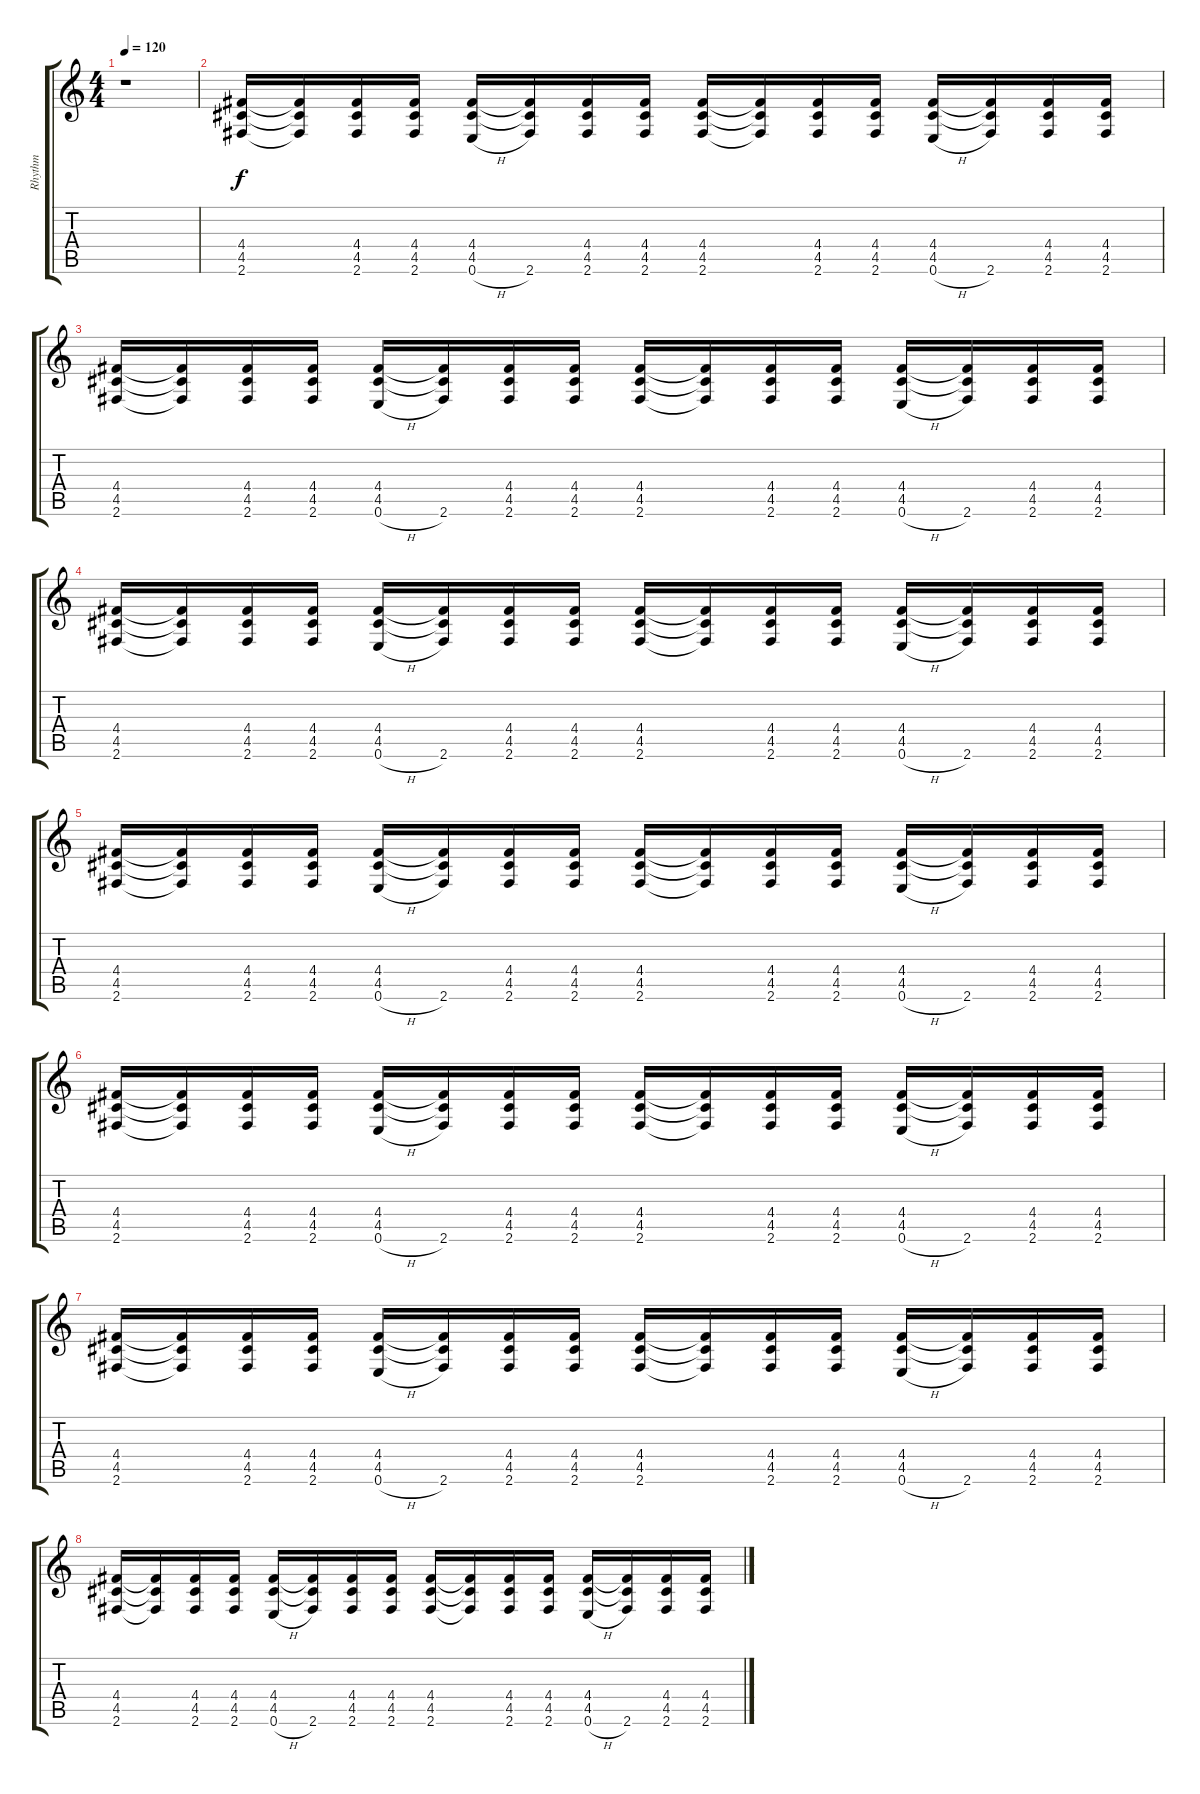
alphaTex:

\track ("Rhythm" "Rhythm") {instrument distortionguitar}
\staff {score tabs}
\tuning (E4 B3 G3 D3 A2 E2) {hide}
\ts (4 4)
\tempo 120
\clef g2
\ks c
r.1{dy f instrument distortionguitar} |
(4.4 4.5 2.6).16 (4.4{t} 4.5{t} 2.6{t}).16 (4.4 4.5 2.6).16 (4.4 4.5 2.6).16 (4.4 4.5 0.6{h}).16 (4.4{t} 4.5{t} 2.6).16 (4.4 4.5 2.6).16 (4.4 4.5 2.6).16 (4.4 4.5 2.6).16 (4.4{t} 4.5{t} 2.6{t}).16 (4.4 4.5 2.6).16 (4.4 4.5 2.6).16 (4.4 4.5 0.6{h}).16 (4.4{t} 4.5{t} 2.6).16 (4.4 4.5 2.6).16 (4.4 4.5 2.6).16 |
(4.4 4.5 2.6).16 (4.4{t} 4.5{t} 2.6{t}).16 (4.4 4.5 2.6).16 (4.4 4.5 2.6).16 (4.4 4.5 0.6{h}).16 (4.4{t} 4.5{t} 2.6).16 (4.4 4.5 2.6).16 (4.4 4.5 2.6).16 (4.4 4.5 2.6).16 (4.4{t} 4.5{t} 2.6{t}).16 (4.4 4.5 2.6).16 (4.4 4.5 2.6).16 (4.4 4.5 0.6{h}).16 (4.4{t} 4.5{t} 2.6).16 (4.4 4.5 2.6).16 (4.4 4.5 2.6).16 |
(4.4 4.5 2.6).16 (4.4{t} 4.5{t} 2.6{t}).16 (4.4 4.5 2.6).16 (4.4 4.5 2.6).16 (4.4 4.5 0.6{h}).16 (4.4{t} 4.5{t} 2.6).16 (4.4 4.5 2.6).16 (4.4 4.5 2.6).16 (4.4 4.5 2.6).16 (4.4{t} 4.5{t} 2.6{t}).16 (4.4 4.5 2.6).16 (4.4 4.5 2.6).16 (4.4 4.5 0.6{h}).16 (4.4{t} 4.5{t} 2.6).16 (4.4 4.5 2.6).16 (4.4 4.5 2.6).16 |
(4.4 4.5 2.6).16 (4.4{t} 4.5{t} 2.6{t}).16 (4.4 4.5 2.6).16 (4.4 4.5 2.6).16 (4.4 4.5 0.6{h}).16 (4.4{t} 4.5{t} 2.6).16 (4.4 4.5 2.6).16 (4.4 4.5 2.6).16 (4.4 4.5 2.6).16 (4.4{t} 4.5{t} 2.6{t}).16 (4.4 4.5 2.6).16 (4.4 4.5 2.6).16 (4.4 4.5 0.6{h}).16 (4.4{t} 4.5{t} 2.6).16 (4.4 4.5 2.6).16 (4.4 4.5 2.6).16 |
(4.4 4.5 2.6).16 (4.4{t} 4.5{t} 2.6{t}).16 (4.4 4.5 2.6).16 (4.4 4.5 2.6).16 (4.4 4.5 0.6{h}).16 (4.4{t} 4.5{t} 2.6).16 (4.4 4.5 2.6).16 (4.4 4.5 2.6).16 (4.4 4.5 2.6).16 (4.4{t} 4.5{t} 2.6{t}).16 (4.4 4.5 2.6).16 (4.4 4.5 2.6).16 (4.4 4.5 0.6{h}).16 (4.4{t} 4.5{t} 2.6).16 (4.4 4.5 2.6).16 (4.4 4.5 2.6).16 |
(4.4 4.5 2.6).16 (4.4{t} 4.5{t} 2.6{t}).16 (4.4 4.5 2.6).16 (4.4 4.5 2.6).16 (4.4 4.5 0.6{h}).16 (4.4{t} 4.5{t} 2.6).16 (4.4 4.5 2.6).16 (4.4 4.5 2.6).16 (4.4 4.5 2.6).16 (4.4{t} 4.5{t} 2.6{t}).16 (4.4 4.5 2.6).16 (4.4 4.5 2.6).16 (4.4 4.5 0.6{h}).16 (4.4{t} 4.5{t} 2.6).16 (4.4 4.5 2.6).16 (4.4 4.5 2.6).16 |
(4.4 4.5 2.6).16 (4.4{t} 4.5{t} 2.6{t}).16 (4.4 4.5 2.6).16 (4.4 4.5 2.6).16 (4.4 4.5 0.6{h}).16 (4.4{t} 4.5{t} 2.6).16 (4.4 4.5 2.6).16 (4.4 4.5 2.6).16 (4.4 4.5 2.6).16 (4.4{t} 4.5{t} 2.6{t}).16 (4.4 4.5 2.6).16 (4.4 4.5 2.6).16 (4.4 4.5 0.6{h}).16 (4.4{t} 4.5{t} 2.6).16 (4.4 4.5 2.6).16 (4.4 4.5 2.6).16
